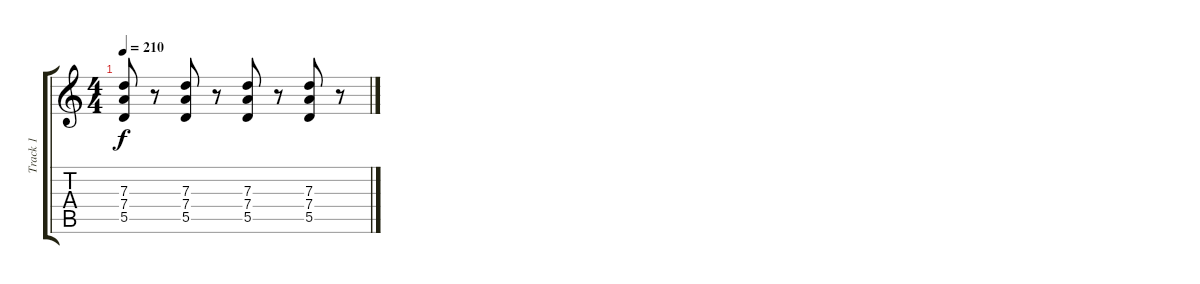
\track ("Track 1" "Track 1") {instrument overdrivenguitar}
\staff {score tabs}
\tuning (E4 B3 G3 D3 A2 E2) {hide}
\ts (4 4)
\tempo 210
\clef g2
\ks c
(7.3 7.4 5.5).8{dy f} r.8 (7.3 7.4 5.5).8 r.8 (7.3 7.4 5.5).8 r.8 (7.3 7.4 5.5).8 r.8
